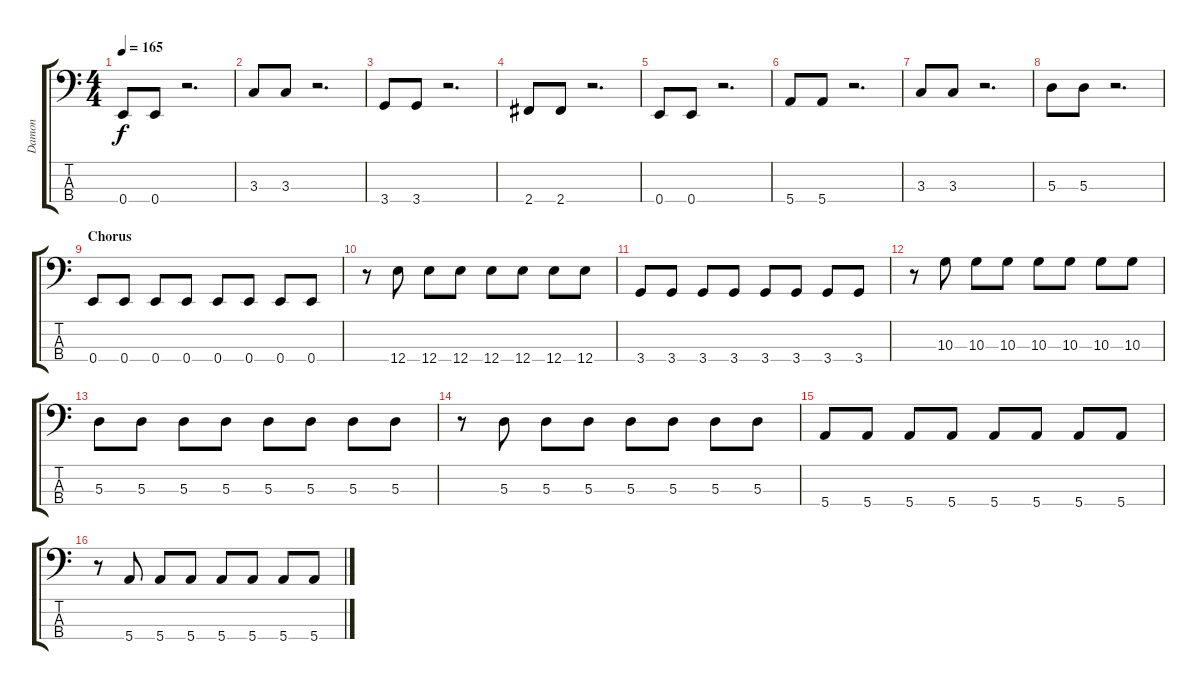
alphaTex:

\track ("Damon" "Damon") {instrument acousticbass}
\staff {score tabs}
\tuning (G2 D2 A1 E1) {hide}
\ts (4 4)
\tempo 165
\clef f4
\ks c
0.4.8{dy f} 0.4.8 r.2{d} |
3.3.8 3.3.8 r.2{d} |
3.4.8 3.4.8 r.2{d} |
2.4.8 2.4.8 r.2{d} |
0.4.8 0.4.8 r.2{d} |
5.4.8 5.4.8 r.2{d} |
3.3.8 3.3.8 r.2{d} |
5.3.8 5.3.8 r.2{d} |
\section ("" "Chorus")
0.4.8 0.4.8 0.4.8 0.4.8 0.4.8 0.4.8 0.4.8 0.4.8 |
r.8 12.4.8 12.4.8 12.4.8 12.4.8 12.4.8 12.4.8 12.4.8 |
3.4.8 3.4.8 3.4.8 3.4.8 3.4.8 3.4.8 3.4.8 3.4.8 |
r.8 10.3.8 10.3.8 10.3.8 10.3.8 10.3.8 10.3.8 10.3.8 |
5.3.8 5.3.8 5.3.8 5.3.8 5.3.8 5.3.8 5.3.8 5.3.8 |
r.8 5.3.8 5.3.8 5.3.8 5.3.8 5.3.8 5.3.8 5.3.8 |
5.4.8 5.4.8 5.4.8 5.4.8 5.4.8 5.4.8 5.4.8 5.4.8 |
r.8 5.4.8 5.4.8 5.4.8 5.4.8 5.4.8 5.4.8 5.4.8
